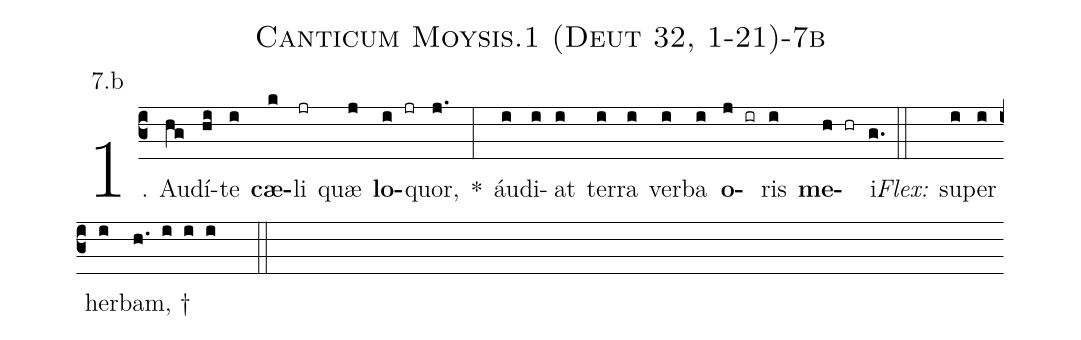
name: Canticum Moysis.1 (Deut 32, 1-21)-7b;
annotation: 7.b;
%%
(c3)1. Au(hg)dí(hi)te(i) <b>cæ</b>(k)li(jr) quæ(j) <b>lo</b>(i jr)quor,(j.) *(:) áu(i)di(i)at(i) ter(i)ra(i) ver(i)ba(i) <b>o</b>(j ir)ris(i) <b>me</b>(h hr)i.(g.) (::)
<i>Flex:</i>()  su(i)per(i) her(i)bam, †(h. i i i  ::)
